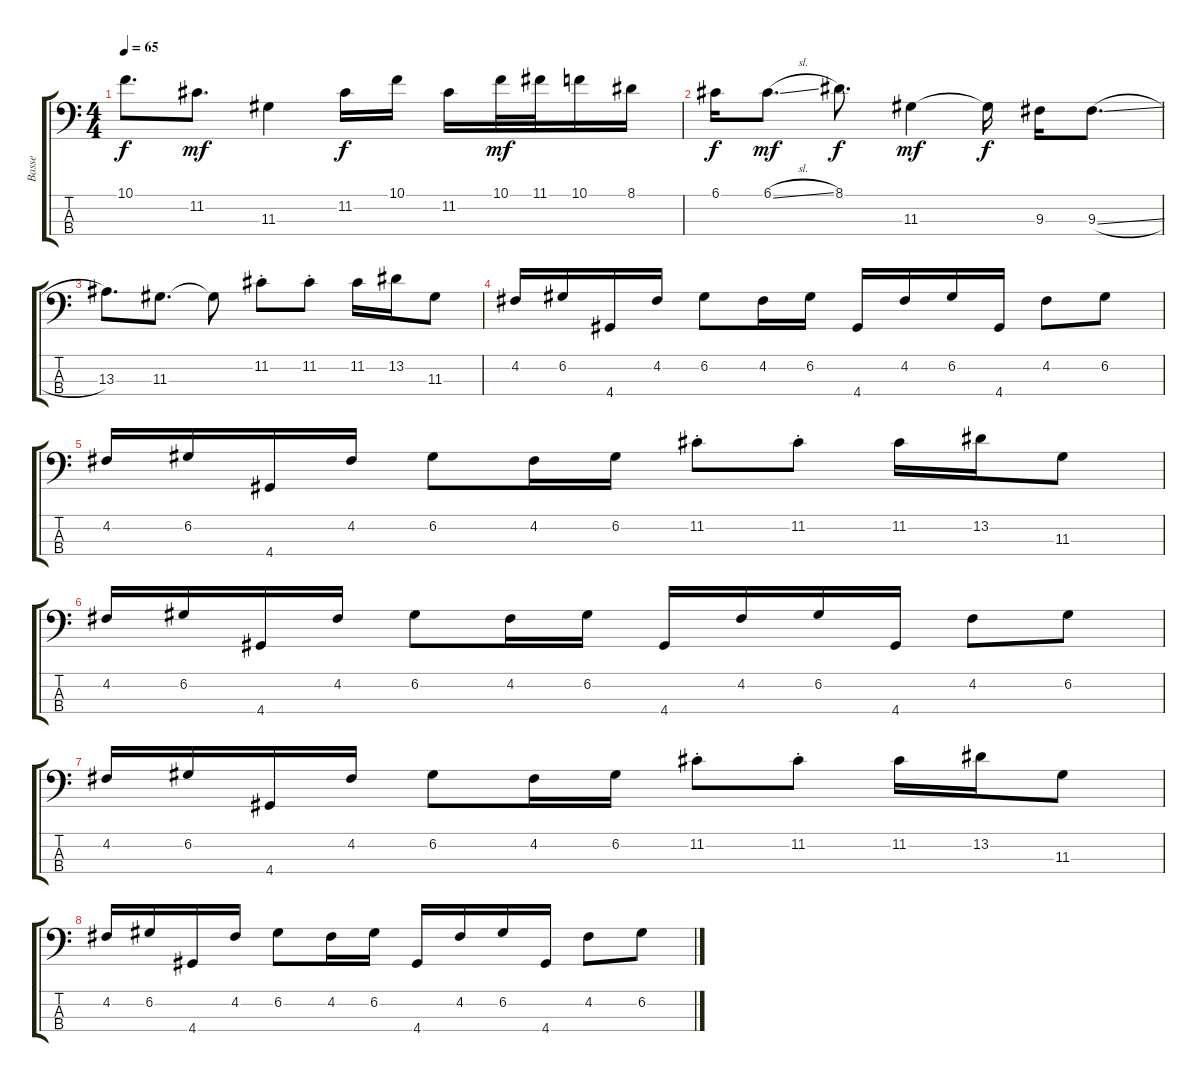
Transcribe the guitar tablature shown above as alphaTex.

\track ("Basse" "Basse") {instrument electricbassfinger}
\staff {score tabs}
\tuning (G2 D2 A1 E1) {hide}
\ts (4 4)
\tempo 65
\clef f4
\ks c
10.1.8{d dy f} 11.2.8{d dy mf} 11.3.4 11.2.16{dy f} 10.1.16 11.2.16 10.1.32{dy mf} 11.1.32 10.1.16 8.1.16 |
6.1.16{dy f} 6.1{sl}.8{d dy mf} 8.1.8{d dy f} 11.3.4{dy mf} 11.3{t}.16{dy f} 9.3.16 9.3{sl}.8{d} |
13.3.8{d} 11.3.8{d} 11.3{t}.8 11.2{st}.8 11.2{st}.8 11.2.16 13.2.16 11.3.8 |
4.2.16 6.2.16 4.4.16 4.2.16 6.2.8 4.2.16 6.2.16 4.4.16 4.2.16 6.2.16 4.4.16 4.2.8 6.2.8 |
4.2.16 6.2.16 4.4.16 4.2.16 6.2.8 4.2.16 6.2.16 11.2{st}.8 11.2{st}.8 11.2.16 13.2.16 11.3.8 |
4.2.16 6.2.16 4.4.16 4.2.16 6.2.8 4.2.16 6.2.16 4.4.16 4.2.16 6.2.16 4.4.16 4.2.8 6.2.8 |
4.2.16 6.2.16 4.4.16 4.2.16 6.2.8 4.2.16 6.2.16 11.2{st}.8 11.2{st}.8 11.2.16 13.2.16 11.3.8 |
4.2.16 6.2.16 4.4.16 4.2.16 6.2.8 4.2.16 6.2.16 4.4.16 4.2.16 6.2.16 4.4.16 4.2.8 6.2.8
